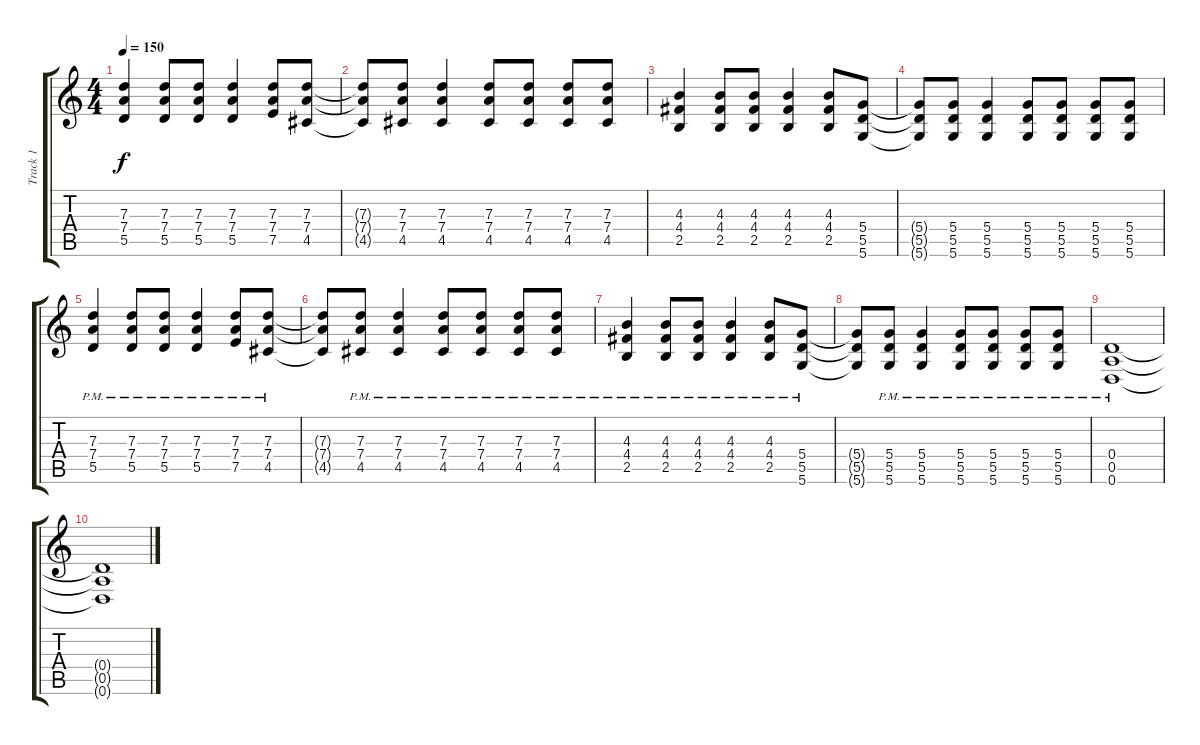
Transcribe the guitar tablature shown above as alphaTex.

\track ("Track 1" "Track 1") {instrument electricguitarclean}
\staff {score tabs}
\tuning (E4 B3 G3 D3 A2 D2) {hide}
\ts (4 4)
\tempo 150
\clef g2
\ks c
(7.3 7.4 5.5).4{dy f} (7.3 7.4 5.5).8 (7.3 7.4 5.5).8 (7.3 7.4 5.5).4 (7.3 7.4 7.5).8 (7.3 7.4 4.5).8 |
(7.3{t} 7.4{t} 4.5{t}).8 (7.3 7.4 4.5).8 (7.3 7.4 4.5).4 (7.3 7.4 4.5).8 (7.3 7.4 4.5).8 (7.3 7.4 4.5).8 (7.3 7.4 4.5).8 |
(4.3 4.4 2.5).4 (4.3 4.4 2.5).8 (4.3 4.4 2.5).8 (4.3 4.4 2.5).4 (4.3 4.4 2.5).8 (5.4 5.5 5.6).8 |
(5.4{t} 5.5{t} 5.6{t}).8 (5.4 5.5 5.6).8 (5.4 5.5 5.6).4 (5.4 5.5 5.6).8 (5.4 5.5 5.6).8 (5.4 5.5 5.6).8 (5.4 5.5 5.6).8 |
(7.3{pm} 7.4{pm} 5.5{pm}).4 (7.3{pm} 7.4{pm} 5.5{pm}).8 (7.3{pm} 7.4{pm} 5.5{pm}).8 (7.3{pm} 7.4{pm} 5.5{pm}).4 (7.3{pm} 7.4{pm} 7.5{pm}).8 (7.3{pm} 7.4{pm} 4.5{pm}).8 |
(7.3{t} 7.4{t} 4.5{t}).8 (7.3{pm} 7.4{pm} 4.5{pm}).8 (7.3{pm} 7.4{pm} 4.5{pm}).4 (7.3{pm} 7.4{pm} 4.5{pm}).8 (7.3{pm} 7.4{pm} 4.5{pm}).8 (7.3{pm} 7.4{pm} 4.5{pm}).8 (7.3{pm} 7.4{pm} 4.5{pm}).8 |
(4.3{pm} 4.4{pm} 2.5{pm}).4 (4.3{pm} 4.4{pm} 2.5{pm}).8 (4.3{pm} 4.4{pm} 2.5{pm}).8 (4.3{pm} 4.4{pm} 2.5{pm}).4 (4.3{pm} 4.4{pm} 2.5{pm}).8 (5.4{pm} 5.5{pm} 5.6{pm}).8 |
(5.4{t} 5.5{t} 5.6{t}).8 (5.4{pm} 5.5{pm} 5.6{pm}).8 (5.4{pm} 5.5{pm} 5.6{pm}).4 (5.4{pm} 5.5{pm} 5.6{pm}).8 (5.4{pm} 5.5{pm} 5.6{pm}).8 (5.4{pm} 5.5{pm} 5.6{pm}).8 (5.4{pm} 5.5{pm} 5.6{pm}).8 |
(0.4{pm} 0.5{pm} 0.6{pm}).1{volume 0} |
(0.4{t} 0.5{t} 0.6{t}).1
